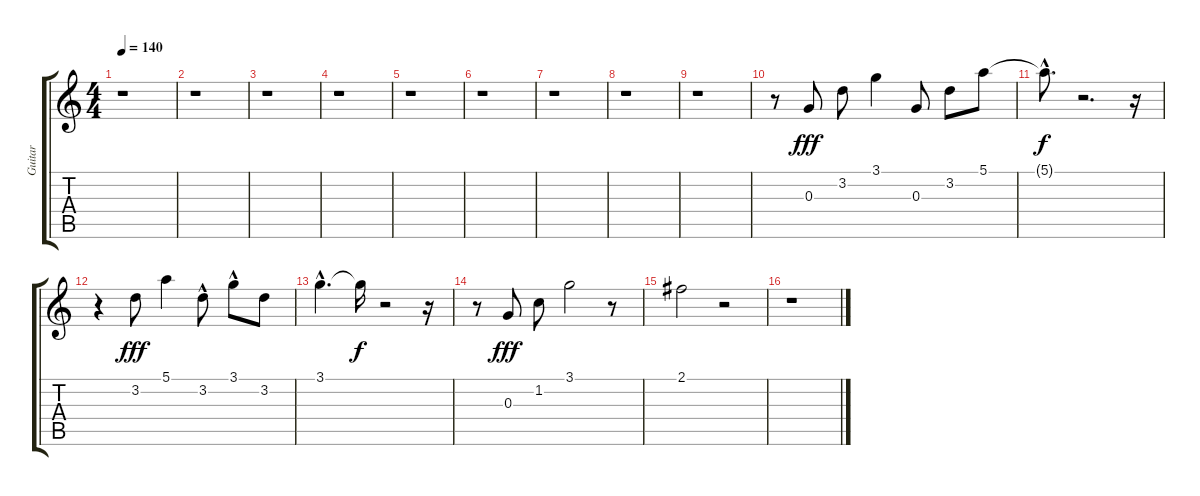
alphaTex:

\track ("Guitar" "Guitar") {instrument electricguitarclean}
\staff {score tabs}
\tuning (E4 B3 G3 D3 A2 E2) {hide}
\ts (4 4)
\tempo 140
\clef g2
\ks c
r.1{dy fff} |
r.1 |
r.1 |
r.1 |
r.1 |
r.1 |
r.1 |
r.1 |
r.1 |
r.8 0.3.8 3.2.8 3.1.4 0.3.8 3.2.8 5.1.8 |
5.1{hac t}.8{d dy f} r.2{d} r.16 |
r.4 3.2.8{dy fff} 5.1.4 3.2{hac}.8 3.1{hac}.8 3.2.8 |
3.1{hac}.4{d} 3.1{t}.16{dy f} r.2 r.16 |
r.8 0.3.8{dy fff} 1.2.8 3.1.2 r.8 |
2.1.2 r.2 |
r.1
